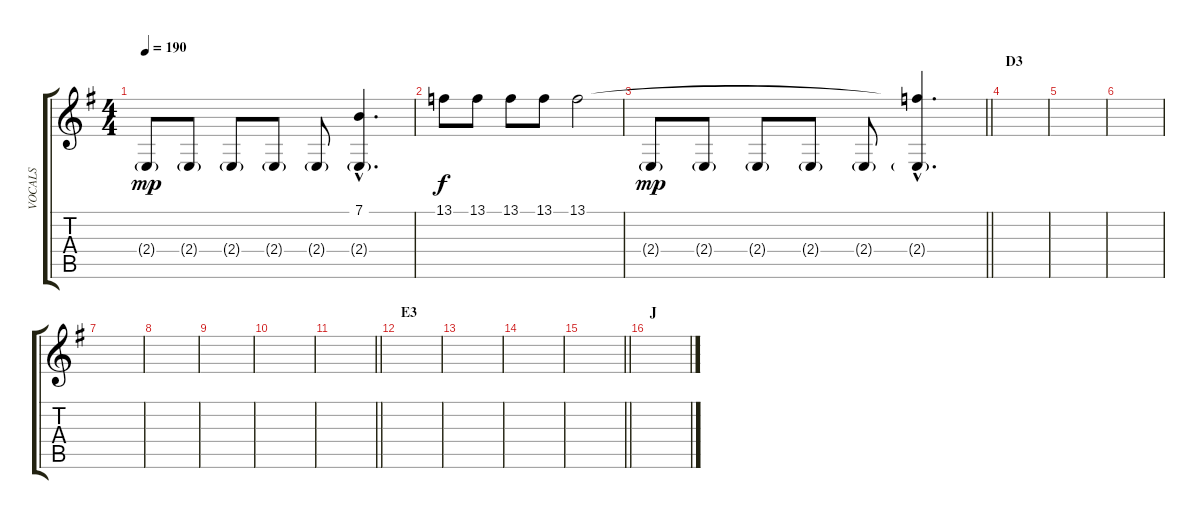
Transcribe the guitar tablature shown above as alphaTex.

\track ("VOCALS" "VOCALS") {instrument oboe}
\staff {score tabs}
\tuning (E4 B3 G3 D3 A2 E2) {hide}
\ts (4 4)
\tempo 190
\clef g2
\ks g
2.4{g}.8{dy mp} 2.4{g}.8 2.4{g}.8 2.4{g}.8 2.4{g}.8 (7.1{hac t} 2.4{g hac}).4{d} |
13.1.8{dy f} 13.1.8 13.1.8 13.1.8 13.1.2 |
\barLineRight lightlight
2.4{g}.8{dy mp} 2.4{g}.8 2.4{g}.8 2.4{g}.8 2.4{g}.8 (13.1{hac t} 2.4{g hac}).4{d} |
\section ("" "D3")
|
|
|
|
|
|
|
\barLineRight lightlight
|
\section ("" "E3")
|
|
|
\barLineRight lightlight
|
\section ("" "J")
